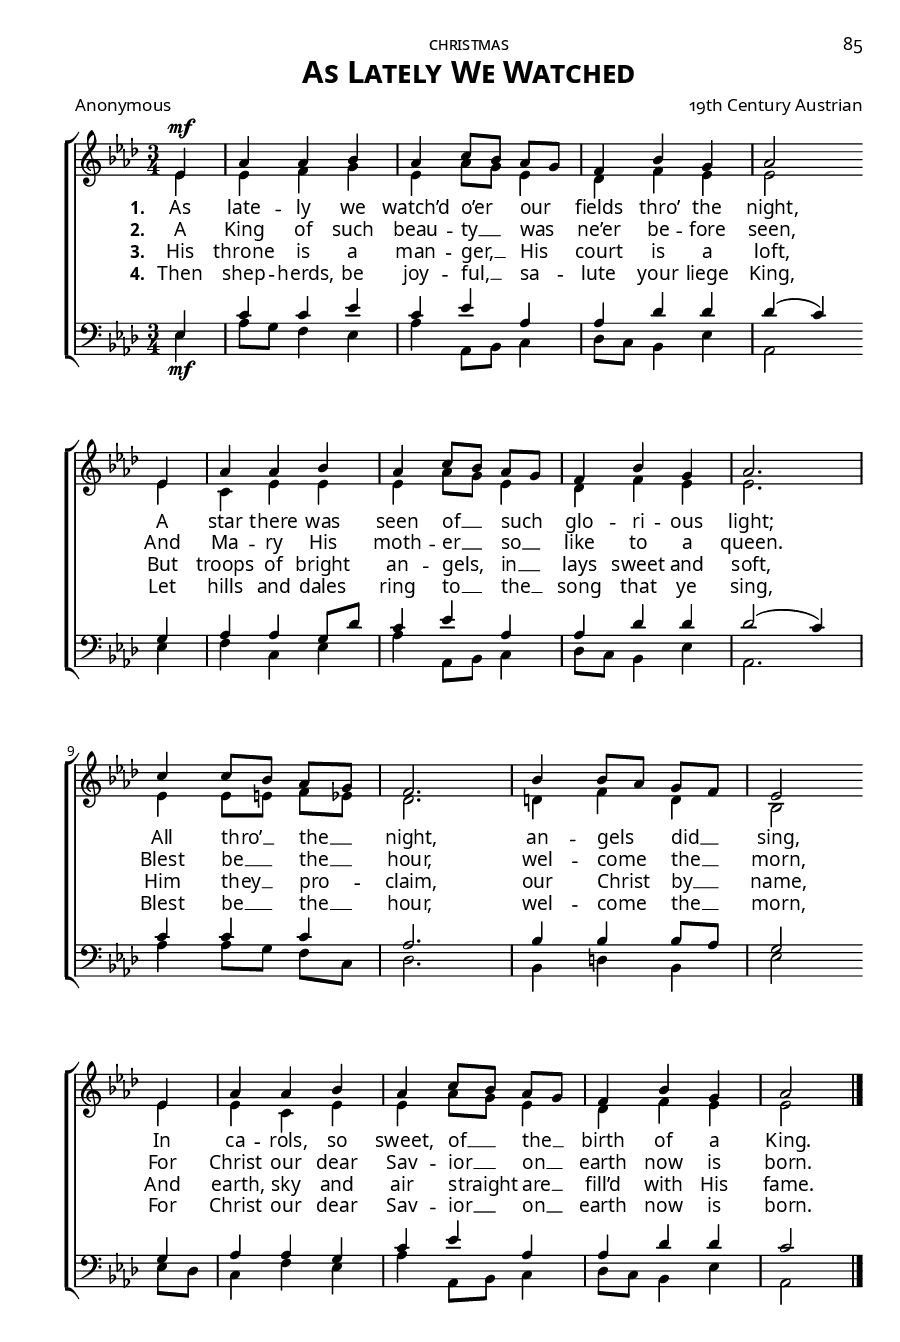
\version "2.14.2"
\include "util.ly"
\header {
  title = \markup{\override #'(font-name . "Garamond Premier Pro Semibold"){ \abs-fontsize #15 \smallCapsOldStyle"As Lately We Watched"}}
  poet = \markup\oldStyleNum"Anonymous"
  composer = \markup\oldStyleNum"19th Century Austrian"
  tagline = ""
}
\paper {
  paper-height = 9\in
  paper-width = 6\in
  indent = 0\in
  %system-system-spacing = #'((basic-distance . 10) (padding . 0))
  %system-system-spacing =
  %  #'((basic-distance . 0)
  %     (minimum-distance . 0)
  %     (padding . -0.35)
  %     (stretchability . 100))
  ragged-last-bottom = ##f
  ragged-bottom = ##f
  two-sided = ##t
  inner-margin = 0.5\in
  outer-margin = 0.25\in
  top-margin = 0.25\in
  bottom-margin = 0.25\in
  first-page-number = #085
  print-first-page-number = ##t
  headerLine = \markup{\override #'(font-name . "Garamond Premier Pro") \smallCapsOldStyle"christmas"}
  oddHeaderMarkup = \markup\fill-line{
     \override #'(font-name . "Garamond Premier Pro")\abs-fontsize #8.5
     \combine 
        \fill-line{"" \on-the-fly #print-page-number-check-first
        \oldStylePageNum""
        }
        \fill-line{\headerLine}
  }
  evenHeaderMarkup = \markup {
     \override #'(font-name . "Garamond Premier Pro")\abs-fontsize #8.5
     \combine
        \on-the-fly #print-page-number-check-first
        \oldStylePageNum""
        \fill-line{\headerLine}
  }
}
#(set-global-staff-size 15) \paper{ #(define fonts (make-pango-font-tree "GoudyOlSt BT" "Garamond Premier Pro" "Garamond Premier Pro" (/ 15 20))) }
global = {
  \key aes \major
  \time 3/4
  \autoBeamOff
  \override DynamicLineSpanner #'staff-padding = #0.0
  \override DynamicLineSpanner #'Y-extent = #'(-1 . 1)
}

sopMusic = \relative c' {
  \partial 4 ees4^\mf |
  aes aes bes |
  aes c8[ bes] aes[ g] |
  f4 bes g |
  
  aes2 \bar""\break ees4 |
  aes4 aes4 bes |
  aes c8[ bes] aes[ g] |
  f4 bes g |
  aes2. | \break
  
  c4 c8[ bes] aes[ g] |
  f2. |
  bes4 bes8[ aes] g[ f] |
  ees2 \bar""\break ees4 |
  
  aes aes bes |
  aes c8[ bes] aes[ g] |
  f4 bes g |
  \partial 2 aes2 \bar "|."
}
sopWords = \lyricmode {
  
}

altoMusic = \relative c' {
  ees4 |
  ees f g |
  ees aes8[ g] ees4 |
  des f ees |
  
  ees2 ees4 |
  c ees ees |
  ees aes8[ g] ees4 |
  des f ees |
  ees2. |
  
  ees4 ees8[ e] f[ ees] |
  des2. |
  d4 f d |
  bes2 ees4 |
  
  ees c ees |
  ees aes8[ g] ees4 |
  des f ees |
  ees2 \bar "|."
}
altoWords = \lyricmode {
  \dropLyricsV
  \set stanza = #"1. "
  As late -- ly we watch’d o’er our fields thro’ the night,
  A star there was seen of __ such glo -- ri -- ous light;
  All thro’ __ the __ night, an -- gels did __ sing,
  In ca -- rols, so sweet, of __ the __ birth of a King.
}
altoWordsII = \lyricmode {
  \dropLyricsV
%\markup\italic
  \set stanza = #"2. "
  A King of such beau -- ty __ was ne’er  be -- fore seen,
  And Ma -- ry His moth -- er __ so __ like to a queen.
  Blest be __ the __ hour, wel -- come the __ morn,
  For Christ our dear Sav -- ior __ on __ earth now is born.
}
altoWordsIII = \lyricmode {
  \dropLyricsV
  \set stanza = #"3. "
  His throne is a man -- ger, __ His court is a loft,
  But troops of bright an -- gels, in __ lays sweet and soft,
  Him they __ pro -- claim, our Christ by __ name,
  And earth, sky and air straight are __ fill’d with His fame.
}
altoWordsIV = \lyricmode {
  \dropLyricsV
  \set stanza = #"4. "
  Then shep -- herds, be joy -- ful, __ sa -- lute your liege King,
  Let hills and dales ring to __ the __ song that ye sing,
  Blest be __ the __ hour, wel -- come the __ morn,
  For Christ our dear Sav -- ior __ on __ earth now is born.
}
altoWordsV = \lyricmode {
}
altoWordsVI = \lyricmode {
}
tenorMusic = \relative c {
  ees4_\mf |
  c' c ees |
  c ees aes, |
  aes des des |
  
  des( c) g |
  aes aes g8[ des'] |
  c4 ees aes, |
  aes des des |
  des2( c4) |
  
  c4 c c |
  aes2. |
  bes4 bes bes8[ aes] |
  g2 g4 |
  
  aes4 aes g |
  c ees aes, |
  aes des des |
  c2 \bar "|."
}
tenorWords = \lyricmode {

}

bassMusic = \relative c {
  ees4 |
  aes8[ g] f4 ees |
  aes aes,8[ bes] c4 |
  des8[ c] bes4 ees |
  
  aes,2 ees'4 |
  f c ees |
  aes aes,8[ bes] c4 |
  des8[ c] bes4 ees |
  aes,2. |
  
  aes'4 aes8[ g] f[ c] |
  des2. |
  bes4 d bes |
  ees2 ees8[ des] |
  
  c4 f ees |
  aes aes,8[ bes] c4 |
  des8[ c] bes4 ees |
  aes,2 \bar "|."
}
bassWords = \lyricmode {

}

pianoRH = \relative c' {
  
}
pianoLH = \relative c' {
  
}

\score {
  <<
   \new ChoirStaff <<
%    \new Lyrics = sopranos \with { \override VerticalAxisGroup #'nonstaff-relatedstaff-spacing = #'((basic-distance . 1)) }
    \new Staff = women <<
      \new Voice = "sopranos" { \voiceOne << \global \sopMusic >> }
      \new Voice = "altos" { \voiceTwo << \global \altoMusic >> }
    >>
    \new Lyrics \with { alignAboveContext = #"women" \override VerticalAxisGroup #'nonstaff-relatedstaff-spacing = #'((basic-distance . 1))} \lyricsto "sopranos" \sopWords
    \new Lyrics = "altosVI"  \with { alignBelowContext = #"women" } \lyricsto "sopranos" \altoWordsVI
    \new Lyrics = "altosV"  \with { alignBelowContext = #"women" } \lyricsto "sopranos" \altoWordsV
    \new Lyrics = "altosIV"  \with { alignBelowContext = #"women" } \lyricsto "sopranos" \altoWordsIV
    \new Lyrics = "altosIII"  \with { alignBelowContext = #"women" } \lyricsto "sopranos" \altoWordsIII
    \new Lyrics = "altosII"  \with { alignBelowContext = #"women" } \lyricsto "sopranos" \altoWordsII
    \new Lyrics = "altos"  \with { alignBelowContext = #"women" \override VerticalAxisGroup #'nonstaff-relatedstaff-spacing = #'((basic-distance . 1)) } \lyricsto "sopranos" \altoWords
   \new Staff = men <<
      \clef bass
      \new Voice = "tenors" { \voiceOne << \global \tenorMusic >> }
      \new Voice = "basses" { \voiceTwo << \global \bassMusic >> }
    >>
    \new Lyrics \with { alignAboveContext = #"men" \override VerticalAxisGroup #'nonstaff-relatedstaff-spacing = #'((basic-distance . 1)) } \lyricsto "tenors" \tenorWords
    \new Lyrics \with { alignBelowContext = #"men" \override VerticalAxisGroup #'nonstaff-relatedstaff-spacing = #'((basic-distance . 1)) } \lyricsto "basses" \bassWords
  >>
%    \new PianoStaff << \new Staff { \new Voice { \pianoRH } } \new Staff { \clef "bass" \pianoLH } >>
  >>
  \layout {
    \context {
      \Score
      %\override SpacingSpanner #'base-shortest-duration = #(ly:make-moment 1 8)
      %\override SpacingSpanner #'common-shortest-duration = #(ly:make-moment 1 4)
    }
    \context {
      % Remove all empty staves
      % \Staff \RemoveEmptyStaves \override VerticalAxisGroup #'remove-first = ##t
    }
    \context {
      \Lyrics
      \override LyricText #'X-offset = #center-on-word
    }
  }
  \midi {
    \tempo 4 = 120
    \set Staff.midiInstrument = "flute"
  
    \context {
      \Voice
      \remove "Dynamic_performer"
    }
  }
}
